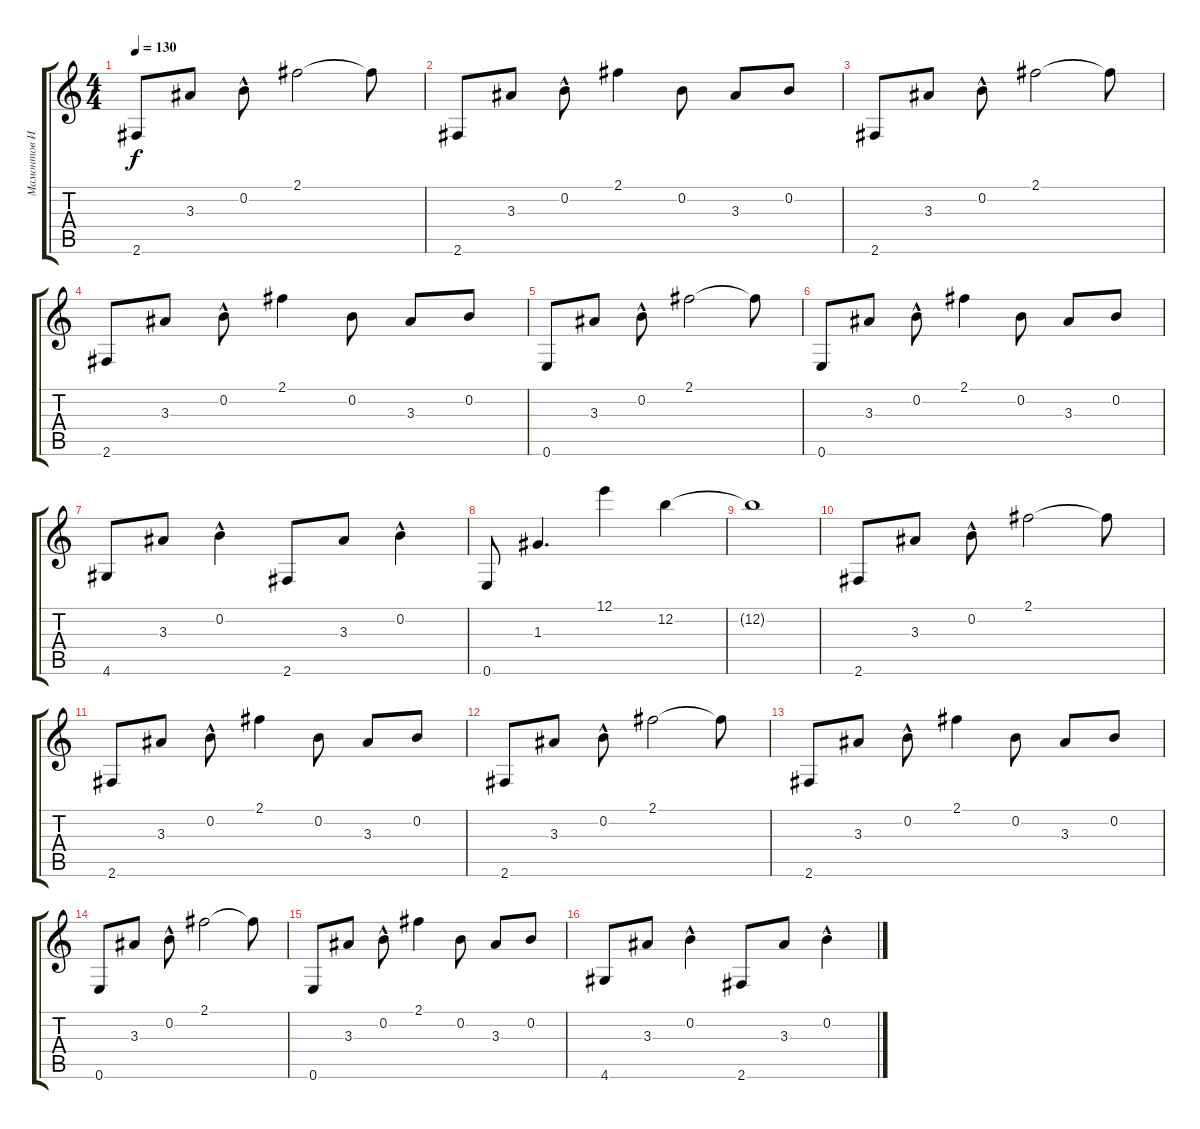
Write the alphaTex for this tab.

\track ("Мамонтов Илья" "Мамонтов И") {instrument acousticguitarsteel}
\staff {score tabs}
\tuning (E4 B3 G3 D3 A2 E2) {hide}
\ts (4 4)
\tempo 130
\clef g2
\ks c
2.6.8{dy f instrument acousticguitarsteel} 3.3.8 0.2{hac}.8 2.1.2 2.1{t}.8 |
2.6.8 3.3.8 0.2{hac}.8 2.1.4 0.2.8 3.3.8 0.2.8 |
2.6.8 3.3.8 0.2{hac}.8 2.1.2 2.1{t}.8 |
2.6.8 3.3.8 0.2{hac}.8 2.1.4 0.2.8 3.3.8 0.2.8 |
0.6.8 3.3.8 0.2{hac}.8 2.1.2 2.1{t}.8 |
0.6.8 3.3.8 0.2{hac}.8 2.1.4 0.2.8 3.3.8 0.2.8 |
4.6.8 3.3.8 0.2{hac}.4 2.6.8 3.3.8 0.2{hac}.4 |
0.6.8 1.3.4{d} 12.1.4 12.2.4 |
12.2{t}.1 |
2.6.8 3.3.8 0.2{hac}.8 2.1.2 2.1{t}.8 |
2.6.8 3.3.8 0.2{hac}.8 2.1.4 0.2.8 3.3.8 0.2.8 |
2.6.8 3.3.8 0.2{hac}.8 2.1.2 2.1{t}.8 |
2.6.8 3.3.8 0.2{hac}.8 2.1.4 0.2.8 3.3.8 0.2.8 |
0.6.8 3.3.8 0.2{hac}.8 2.1.2 2.1{t}.8 |
0.6.8 3.3.8 0.2{hac}.8 2.1.4 0.2.8 3.3.8 0.2.8 |
4.6.8 3.3.8 0.2{hac}.4 2.6.8 3.3.8 0.2{hac}.4
